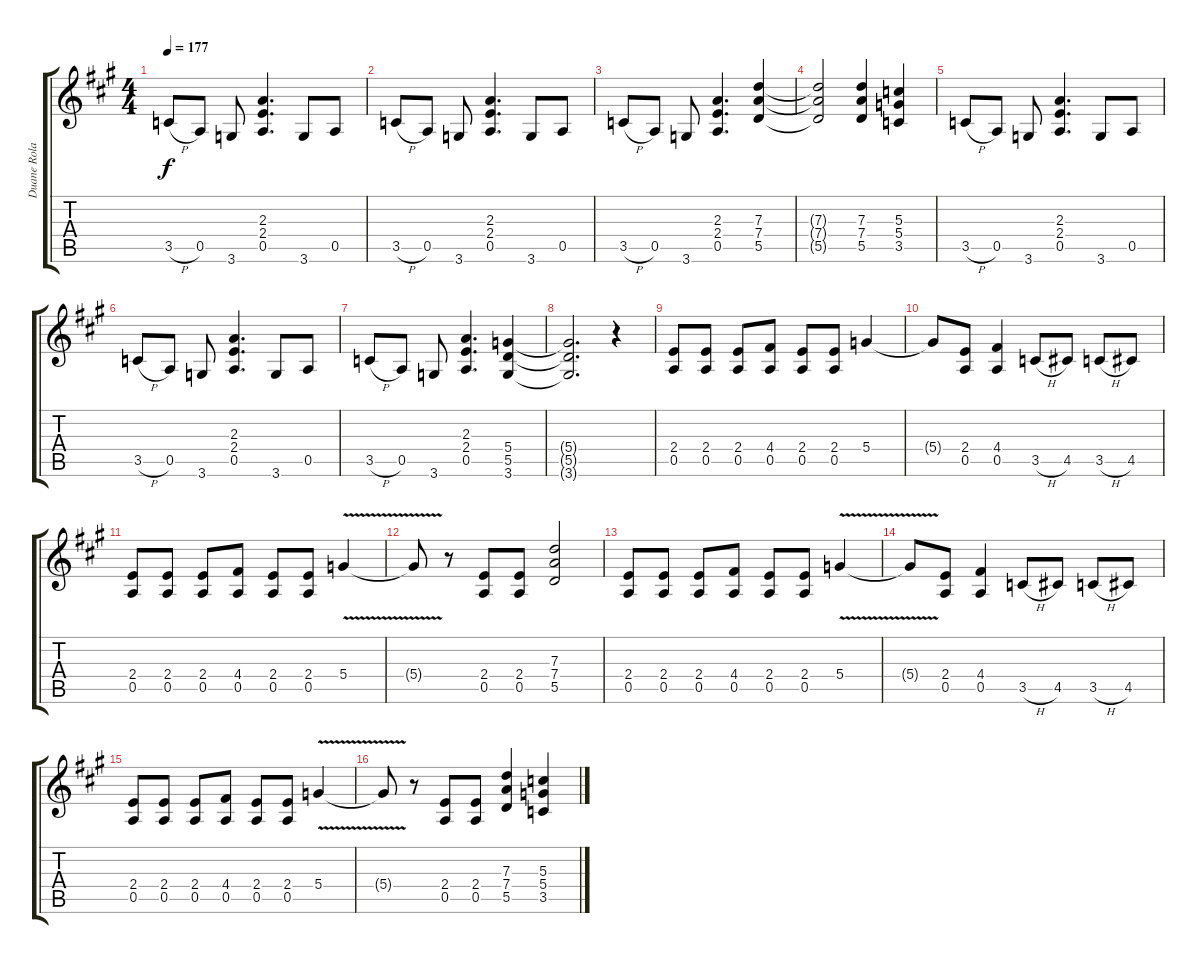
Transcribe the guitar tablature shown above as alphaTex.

\track ("Duane Roland Guitar" "Duane Rola") {instrument overdrivenguitar}
\staff {score tabs}
\tuning (E4 B3 G3 D3 A2 E2) {hide}
\ts (4 4)
\tempo 177
\clef g2
\ks a
3.5{h}.8{dy f} 0.5.8 3.6.8 (2.3 2.4 0.5).4{d} 3.6.8 0.5.8 |
3.5{h}.8 0.5.8 3.6.8 (2.3 2.4 0.5).4{d} 3.6.8 0.5.8 |
3.5{h}.8 0.5.8 3.6.8 (2.3 2.4 0.5).4{d} (7.3 7.4 5.5).4 |
(7.3{t} 7.4{t} 5.5{t}).2 (7.3 7.4 5.5).4 (5.3 5.4 3.5).4 |
3.5{h}.8 0.5.8 3.6.8 (2.3 2.4 0.5).4{d} 3.6.8 0.5.8 |
3.5{h}.8 0.5.8 3.6.8 (2.3 2.4 0.5).4{d} 3.6.8 0.5.8 |
3.5{h}.8 0.5.8 3.6.8 (2.3 2.4 0.5).4{d} (5.4 5.5 3.6).4 |
(5.4{t} 5.5{t} 3.6{t}).2{d} r.4 |
(2.4 0.5).8 (2.4 0.5).8 (2.4 0.5).8 (4.4 0.5).8 (2.4 0.5).8 (2.4 0.5).8 5.4.4 |
5.4{t}.8 (2.4 0.5).8 (4.4 0.5).4 3.5{h}.8 4.5.8 3.5{h}.8 4.5.8 |
(2.4 0.5).8 (2.4 0.5).8 (2.4 0.5).8 (4.4 0.5).8 (2.4 0.5).8 (2.4 0.5).8 5.4{v}.4 |
5.4{t}.8 r.8 (2.4 0.5).8 (2.4 0.5).8 (7.3 7.4 5.5).2 |
(2.4 0.5).8 (2.4 0.5).8 (2.4 0.5).8 (4.4 0.5).8 (2.4 0.5).8 (2.4 0.5).8 5.4{v}.4 |
5.4{t}.8 (2.4 0.5).8 (4.4 0.5).4 3.5{h}.8 4.5.8 3.5{h}.8 4.5.8 |
(2.4 0.5).8 (2.4 0.5).8 (2.4 0.5).8 (4.4 0.5).8 (2.4 0.5).8 (2.4 0.5).8 5.4{v}.4 |
5.4{t}.8 r.8 (2.4 0.5).8 (2.4 0.5).8 (7.3 7.4 5.5).4 (5.3 5.4 3.5).4
